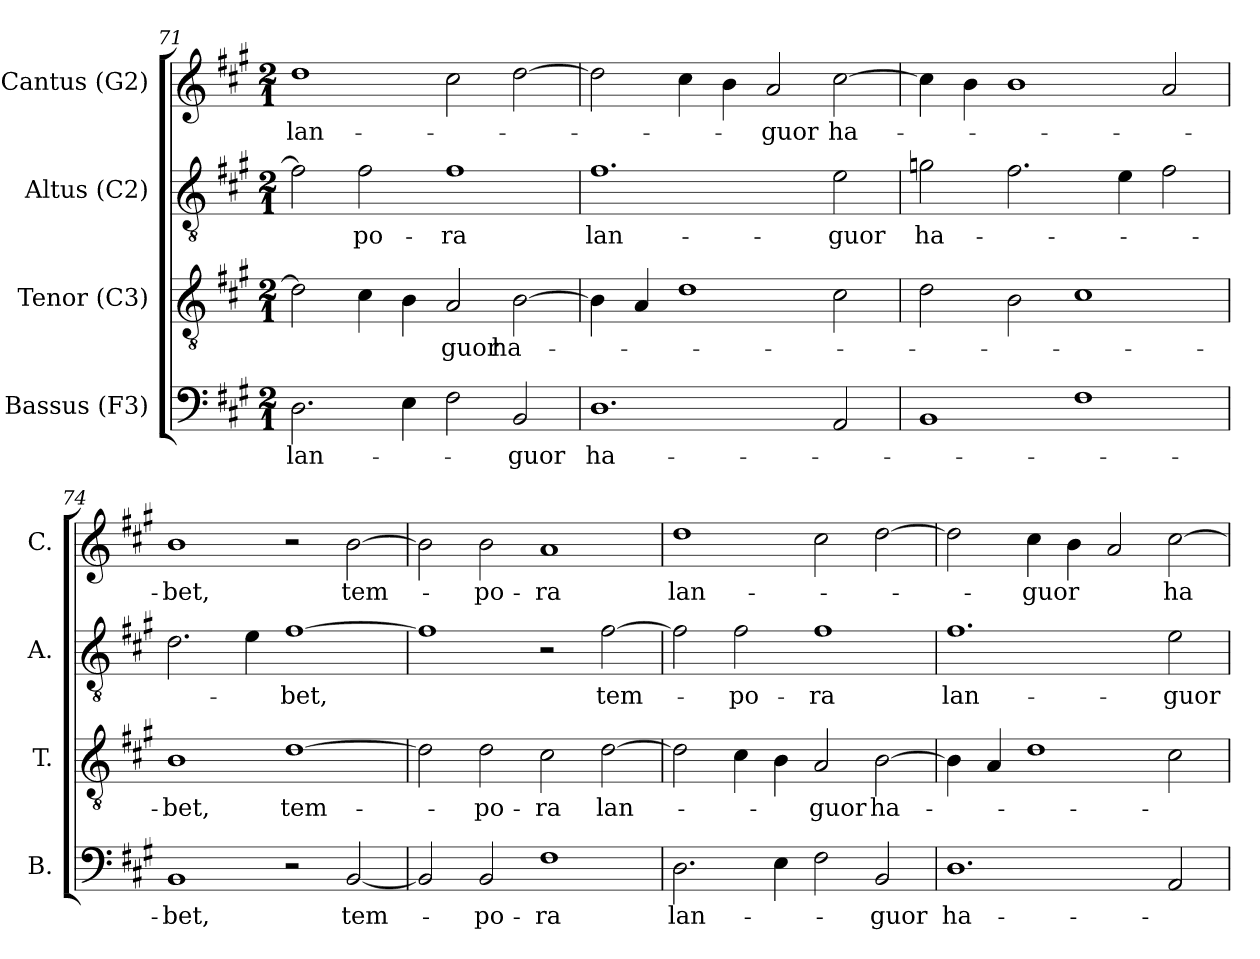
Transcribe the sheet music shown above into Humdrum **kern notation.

**kern	**text	**kern	**text	**kern	**text	**kern	**text
*part4	*part4	*part3	*part3	*part2	*part2	*part1	*part1
*staff4	*staff4	*staff3	*staff3	*staff2	*staff2	*staff1	*staff1
*I"Bassus (F3)	*	*I"Tenor (C3)	*	*I"Altus (C2)	*	*I"Cantus (G2)	*
*I'B.	*	*I'T.	*	*I'A.	*	*I'C.	*
!!LO:LB:g=z
*clefF4	*	*clefGv2	*	*clefGv2	*	*clefG2	*
*	*	*ITrd7c12	*	*ITrd7c12	*	*	*
*k[f#c#g#]	*	*k[f#c#g#]	*	*k[f#c#g#]	*	*k[f#c#g#]	*
*A:	*	*A:	*	*A:	*	*A:	*
*M2/1	*	*M2/1	*	*M2/1	*	*M2/1	*
=71	=71	=71	=71	=71	=71	=71	=71
!	!LO:LY:b:color=#000000	!	!	!	!	!	!
!	!	!	!	!	!	!	!LO:LY:b:color=#000000
2.Di\	lan-	2Di\]	.	2F#i\]	.	1ddi	lan-
!	!	!	!	!	!LO:LY:b:color=#000000	!	!
.	.	4C#i\	.	2F#i\	-po-	.	.
4Ei\	.	4BBi\	.	.	.	.	.
!	!	!	!LO:LY:b:color=#000000	!	!	!	!
!	!	!	!	!	!LO:LY:b:color=#000000	!	!
2F#i\	.	2AAi/	-guor	1F#i	-ra	2cc#i\	.
!	!LO:LY:b:color=#000000	!	!	!	!	!	!
!	!	!	!LO:LY:b:color=#000000	!	!	!	!
2BBi/	-guor	[2BBi\	ha-	.	.	[2ddi\	.
=72	=72	=72	=72	=72	=72	=72	=72
!	!LO:LY:b:color=#000000	!	!	!	!	!	!
!	!	!	!	!	!LO:LY:b:color=#000000	!	!
1.Di	ha-	4BBi\]	.	1.F#i	lan-	2ddi\]	.
.	.	4AAi/	.	.	.	.	.
.	.	1Di	.	.	.	4cc#i\	.
.	.	.	.	.	.	4bi\	.
!	!	!	!	!	!	!	!LO:LY:b:color=#000000
.	.	.	.	.	.	2ai/	-guor
!	!	!	!	!	!LO:LY:b:color=#000000	!	!
!	!	!	!	!	!	!	!LO:LY:b:color=#000000
2AAi/	.	2C#i\	.	2Ei\	-guor	[2cc#i\	ha-
=73	=73	=73	=73	=73	=73	=73	=73
!	!	!	!	!	!LO:LY:b:color=#000000	!	!
1BBi	.	2Di\	.	2Gni\	ha-	4cc#i\]	.
.	.	.	.	.	.	4bi\	.
.	.	2BBi\	.	2.F#i\	.	1bi	.
1F#i	.	1C#i	.	.	.	.	.
.	.	.	.	4Ei\	.	.	.
.	.	.	.	2F#i\	.	2ai/	.
=74	=74	=74	=74	=74	=74	=74	=74
!	!LO:LY:b:color=#000000	!	!	!	!	!	!
!	!	!	!LO:LY:b:color=#000000	!	!	!	!
!	!	!	!	!	!	!	!LO:LY:b:color=#000000
1BBi	-bet,	1BBi	-bet,	2.Di\	.	1bi	-bet,
.	.	.	.	4Ei\	.	.	.
!	!	!	!LO:LY:b:color=#000000	!	!	!	!
!	!	!	!	!	!LO:LY:b:color=#000000	!	!
2r	.	[1Di	tem-	[1F#i	-bet,	2r	.
!	!LO:LY:b:color=#000000	!	!	!	!	!	!
!	!	!	!	!	!	!	!LO:LY:b:color=#000000
[2BBi/	tem-	.	.	.	.	[2bi\	tem-
!!LO:LB:g=z
=75	=75	=75	=75	=75	=75	=75	=75
2BBi/]	.	2Di\]	.	1F#i]	.	2bi\]	.
!	!LO:LY:b:color=#000000	!	!	!	!	!	!
!	!	!	!LO:LY:b:color=#000000	!	!	!	!
!	!	!	!	!	!	!	!LO:LY:b:color=#000000
2BBi/	-po-	2Di\	-po-	.	.	2bi\	-po-
!	!LO:LY:b:color=#000000	!	!	!	!	!	!
!	!	!	!LO:LY:b:color=#000000	!	!	!	!
!	!	!	!	!	!	!	!LO:LY:b:color=#000000
1F#i	-ra	2C#i\	-ra	2r	.	1ai	-ra
!	!	!	!LO:LY:b:color=#000000	!	!	!	!
!	!	!	!	!	!LO:LY:b:color=#000000	!	!
.	.	[2Di\	lan-	[2F#i\	tem-	.	.
=76	=76	=76	=76	=76	=76	=76	=76
!	!LO:LY:b:color=#000000	!	!	!	!	!	!
!	!	!	!	!	!	!	!LO:LY:b:color=#000000
2.Di\	lan-	2Di\]	.	2F#i\]	.	1ddi	lan-
!	!	!	!	!	!LO:LY:b:color=#000000	!	!
.	.	4C#i\	.	2F#i\	-po-	.	.
4Ei\	.	4BBi\	.	.	.	.	.
!	!	!	!LO:LY:b:color=#000000	!	!	!	!
!	!	!	!	!	!LO:LY:b:color=#000000	!	!
2F#i\	.	2AAi/	-guor	1F#i	-ra	2cc#i\	.
!	!LO:LY:b:color=#000000	!	!	!	!	!	!
!	!	!	!LO:LY:b:color=#000000	!	!	!	!
2BBi/	-guor	[2BBi\	ha-	.	.	[2ddi\	.
=77	=77	=77	=77	=77	=77	=77	=77
!	!LO:LY:b:color=#000000	!	!	!	!	!	!
!	!	!	!	!	!LO:LY:b:color=#000000	!	!
1.Di	ha-	4BBi\]	.	1.F#i	lan-	2ddi\]	.
.	.	4AAi/	.	.	.	.	.
!	!	!	!	!	!	!	!LO:LY:b:color=#000000
.	.	1Di	.	.	.	4cc#i\	-guor
.	.	.	.	.	.	4bi\	.
.	.	.	.	.	.	2ai/	.
!	!	!	!	!	!LO:LY:b:color=#000000	!	!
!	!	!	!	!	!	!	!LO:LY:b:color=#000000
2AAi/	.	2C#i\	.	2Ei\	-guor	[2cc#i\	ha-
=	=	=	=	=	=	=	=
*-	*-	*-	*-	*-	*-	*-	*-
